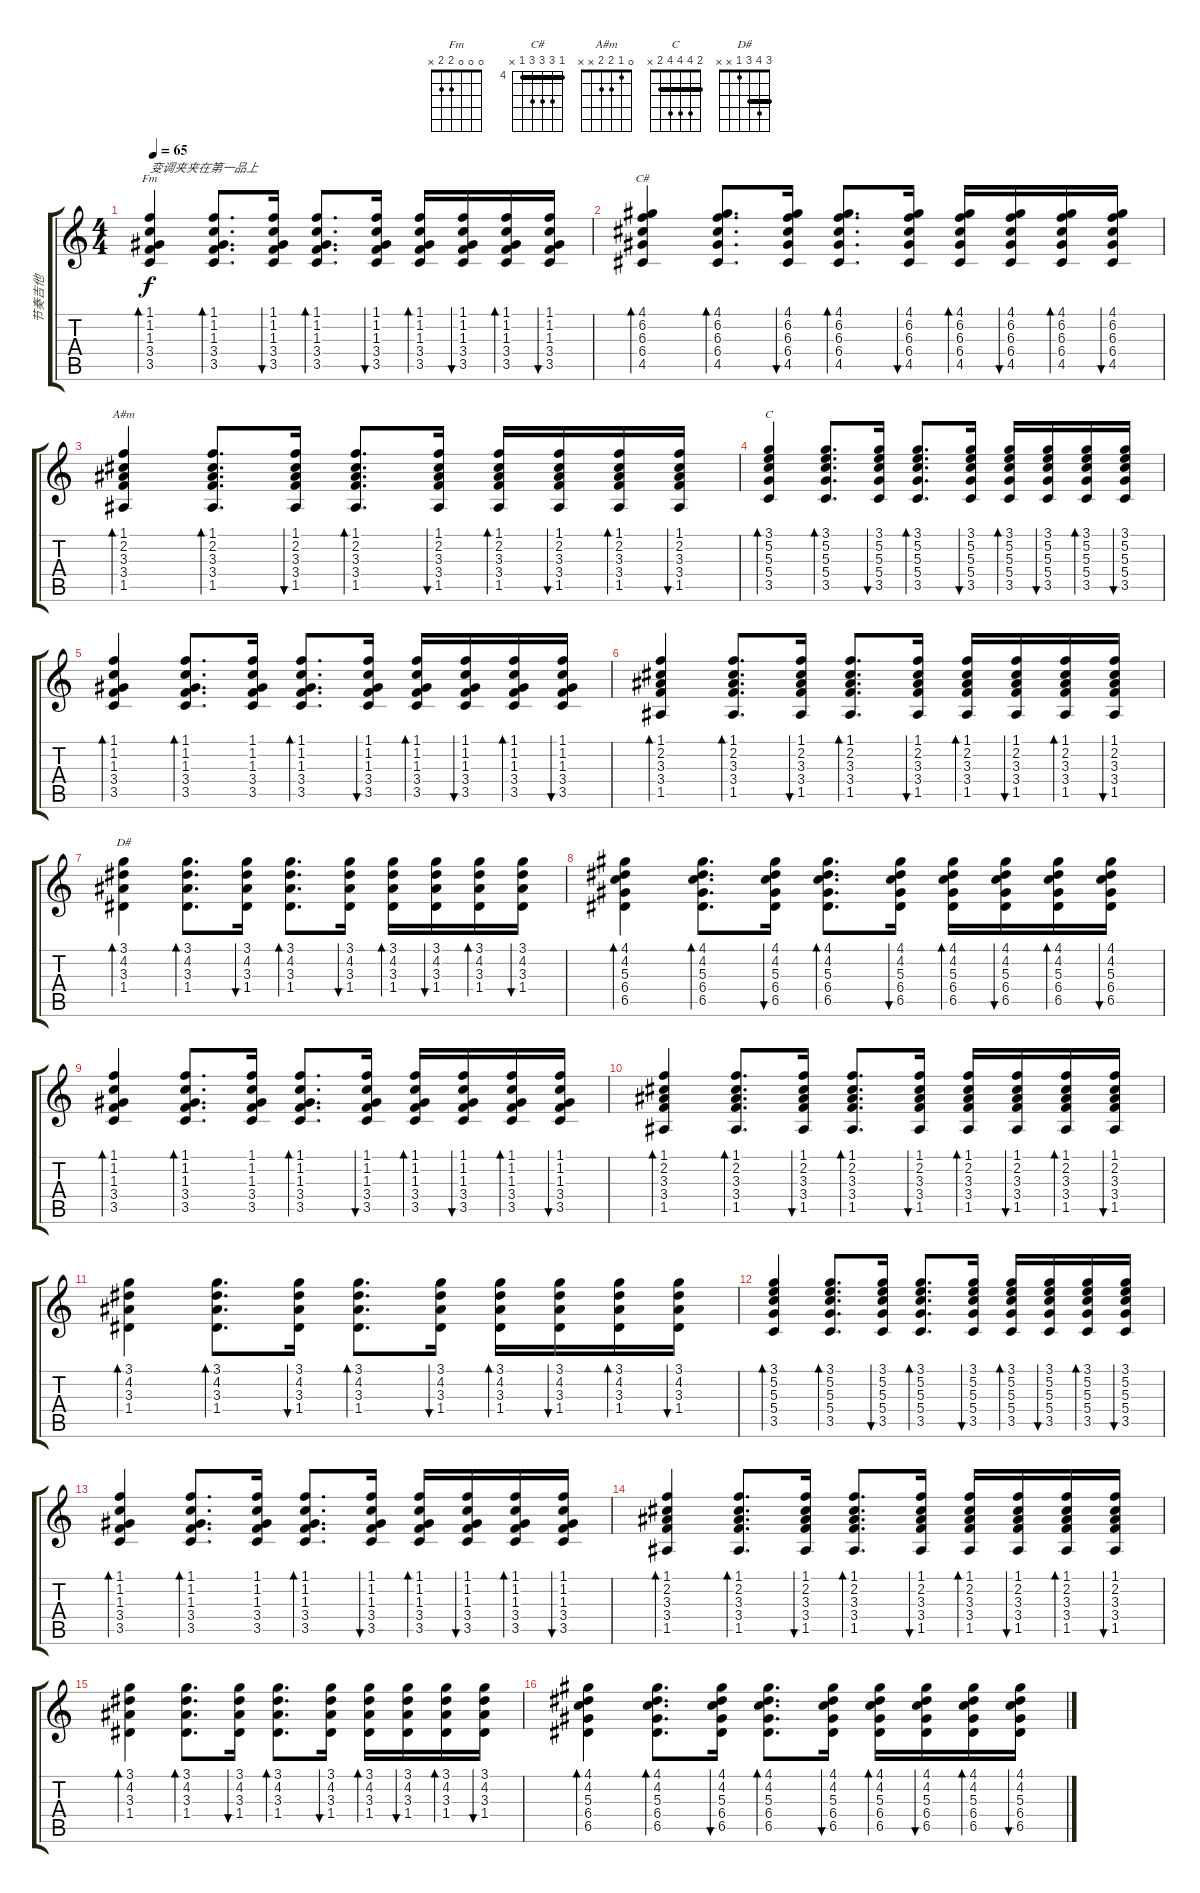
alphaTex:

\track ("节奏吉他" "节奏吉他") {instrument acousticguitarsteel}
\staff {score tabs}
\tuning (E4 B3 G3 D3 A2 E2) {hide}
\chord ("Fm" 0 0 0 2 2 x)
\chord ("C#" 4 6 6 6 4 x) {firstfret 4 barre 4}
\chord ("A#m" 0 1 2 2 x x)
\chord ("C" 2 4 4 4 2 x) {barre 2}
\chord ("D#" 3 4 3 1 x x) {barre 3}
\ts (4 4)
\tempo 65
\clef g2
\ks c
(1.1 1.2 1.3 3.4 3.5).4{bd 60 ch "Fm" txt "变调夹夹在第一品上" dy f instrument acousticguitarsteel} (1.1 1.2 1.3 3.4 3.5).8{d bd 60} (1.1 1.2 1.3 3.4 3.5).16{bu 60} (1.1 1.2 1.3 3.4 3.5).8{d bd 60} (1.1 1.2 1.3 3.4 3.5).16{bu 60} (1.1 1.2 1.3 3.4 3.5).16{bd 60} (1.1 1.2 1.3 3.4 3.5).16{bu 60} (1.1 1.2 1.3 3.4 3.5).16{bd 60} (1.1 1.2 1.3 3.4 3.5).16{bu 60} |
(4.1 6.2 6.3 6.4 4.5).4{bd 60 ch "C#"} (4.1 6.2 6.3 6.4 4.5).8{d bd 60} (4.1 6.2 6.3 6.4 4.5).16{bu 60} (4.1 6.2 6.3 6.4 4.5).8{d bd 60} (4.1 6.2 6.3 6.4 4.5).16{bu 60} (4.1 6.2 6.3 6.4 4.5).16{bd 60} (4.1 6.2 6.3 6.4 4.5).16{bu 60} (4.1 6.2 6.3 6.4 4.5).16{bd 60} (4.1 6.2 6.3 6.4 4.5).16{bu 60} |
(1.1 2.2 3.3 3.4 1.5).4{bd 60 ch "A#m"} (1.1 2.2 3.3 3.4 1.5).8{d bd 60} (1.1 2.2 3.3 3.4 1.5).16{bu 60} (1.1 2.2 3.3 3.4 1.5).8{d bd 60} (1.1 2.2 3.3 3.4 1.5).16{bu 60} (1.1 2.2 3.3 3.4 1.5).16{bd 60} (1.1 2.2 3.3 3.4 1.5).16{bu 60} (1.1 2.2 3.3 3.4 1.5).16{bd 60} (1.1 2.2 3.3 3.4 1.5).16{bu 60} |
(3.1 5.2 5.3 5.4 3.5).4{bd 60 ch "C"} (3.1 5.2 5.3 5.4 3.5).8{d bd 60} (3.1 5.2 5.3 5.4 3.5).16{bu 60} (3.1 5.2 5.3 5.4 3.5).8{d bd 60} (3.1 5.2 5.3 5.4 3.5).16{bu 60} (3.1 5.2 5.3 5.4 3.5).16{bd 60} (3.1 5.2 5.3 5.4 3.5).16{bu 60} (3.1 5.2 5.3 5.4 3.5).16{bd 60} (3.1 5.2 5.3 5.4 3.5).16{bu 60} |
(1.1 1.2 1.3 3.4 3.5).4{bd 60} (1.1 1.2 1.3 3.4 3.5).8{d bd 60} (1.1 1.2 1.3 3.4 3.5).16 (1.1 1.2 1.3 3.4 3.5).8{d bd 60} (1.1 1.2 1.3 3.4 3.5).16{bu 60} (1.1 1.2 1.3 3.4 3.5).16{bd 60} (1.1 1.2 1.3 3.4 3.5).16{bu 60} (1.1 1.2 1.3 3.4 3.5).16{bd 60} (1.1 1.2 1.3 3.4 3.5).16{bu 60} |
(1.1 2.2 3.3 3.4 1.5).4{bd 60} (1.1 2.2 3.3 3.4 1.5).8{d bd 60} (1.1 2.2 3.3 3.4 1.5).16{bu 60} (1.1 2.2 3.3 3.4 1.5).8{d bd 60} (1.1 2.2 3.3 3.4 1.5).16{bu 60} (1.1 2.2 3.3 3.4 1.5).16{bd 60} (1.1 2.2 3.3 3.4 1.5).16{bu 60} (1.1 2.2 3.3 3.4 1.5).16{bd 60} (1.1 2.2 3.3 3.4 1.5).16{bu 60} |
(3.1 4.2 3.3 1.4).4{bd 60 ch "D#"} (3.1 4.2 3.3 1.4).8{d bd 60} (3.1 4.2 3.3 1.4).16{bu 60} (3.1 4.2 3.3 1.4).8{d bd 60} (3.1 4.2 3.3 1.4).16{bu 60} (3.1 4.2 3.3 1.4).16{bd 60} (3.1 4.2 3.3 1.4).16{bu 60} (3.1 4.2 3.3 1.4).16{bd 60} (3.1 4.2 3.3 1.4).16{bu 60} |
(4.1 4.2 5.3 6.4 6.5).4{bd 60} (4.1 4.2 5.3 6.4 6.5).8{d bd 60} (4.1 4.2 5.3 6.4 6.5).16{bu 60} (4.1 4.2 5.3 6.4 6.5).8{d bd 60} (4.1 4.2 5.3 6.4 6.5).16{bu 60} (4.1 4.2 5.3 6.4 6.5).16{bd 60} (4.1 4.2 5.3 6.4 6.5).16{bu 60} (4.1 4.2 5.3 6.4 6.5).16{bd 60} (4.1 4.2 5.3 6.4 6.5).16{bu 60} |
(1.1 1.2 1.3 3.4 3.5).4{bd 60} (1.1 1.2 1.3 3.4 3.5).8{d bd 60} (1.1 1.2 1.3 3.4 3.5).16 (1.1 1.2 1.3 3.4 3.5).8{d bd 60} (1.1 1.2 1.3 3.4 3.5).16{bu 60} (1.1 1.2 1.3 3.4 3.5).16{bd 60} (1.1 1.2 1.3 3.4 3.5).16{bu 60} (1.1 1.2 1.3 3.4 3.5).16{bd 60} (1.1 1.2 1.3 3.4 3.5).16{bu 60} |
(1.1 2.2 3.3 3.4 1.5).4{bd 60} (1.1 2.2 3.3 3.4 1.5).8{d bd 60} (1.1 2.2 3.3 3.4 1.5).16{bu 60} (1.1 2.2 3.3 3.4 1.5).8{d bd 60} (1.1 2.2 3.3 3.4 1.5).16{bu 60} (1.1 2.2 3.3 3.4 1.5).16{bd 60} (1.1 2.2 3.3 3.4 1.5).16{bu 60} (1.1 2.2 3.3 3.4 1.5).16{bd 60} (1.1 2.2 3.3 3.4 1.5).16{bu 60} |
(3.1 4.2 3.3 1.4).4{bd 60} (3.1 4.2 3.3 1.4).8{d bd 60} (3.1 4.2 3.3 1.4).16{bu 60} (3.1 4.2 3.3 1.4).8{d bd 60} (3.1 4.2 3.3 1.4).16{bu 60} (3.1 4.2 3.3 1.4).16{bd 60} (3.1 4.2 3.3 1.4).16{bu 60} (3.1 4.2 3.3 1.4).16{bd 60} (3.1 4.2 3.3 1.4).16{bu 60} |
(3.1 5.2 5.3 5.4 3.5).4{bd 60} (3.1 5.2 5.3 5.4 3.5).8{d bd 60} (3.1 5.2 5.3 5.4 3.5).16{bu 60} (3.1 5.2 5.3 5.4 3.5).8{d bd 60} (3.1 5.2 5.3 5.4 3.5).16{bu 60} (3.1 5.2 5.3 5.4 3.5).16{bd 60} (3.1 5.2 5.3 5.4 3.5).16{bu 60} (3.1 5.2 5.3 5.4 3.5).16{bd 60} (3.1 5.2 5.3 5.4 3.5).16{bu 60} |
(1.1 1.2 1.3 3.4 3.5).4{bd 60} (1.1 1.2 1.3 3.4 3.5).8{d bd 60} (1.1 1.2 1.3 3.4 3.5).16 (1.1 1.2 1.3 3.4 3.5).8{d bd 60} (1.1 1.2 1.3 3.4 3.5).16{bu 60} (1.1 1.2 1.3 3.4 3.5).16{bd 60} (1.1 1.2 1.3 3.4 3.5).16{bu 60} (1.1 1.2 1.3 3.4 3.5).16{bd 60} (1.1 1.2 1.3 3.4 3.5).16{bu 60} |
(1.1 2.2 3.3 3.4 1.5).4{bd 60} (1.1 2.2 3.3 3.4 1.5).8{d bd 60} (1.1 2.2 3.3 3.4 1.5).16{bu 60} (1.1 2.2 3.3 3.4 1.5).8{d bd 60} (1.1 2.2 3.3 3.4 1.5).16{bu 60} (1.1 2.2 3.3 3.4 1.5).16{bd 60} (1.1 2.2 3.3 3.4 1.5).16{bu 60} (1.1 2.2 3.3 3.4 1.5).16{bd 60} (1.1 2.2 3.3 3.4 1.5).16{bu 60} |
(3.1 4.2 3.3 1.4).4{bd 60} (3.1 4.2 3.3 1.4).8{d bd 60} (3.1 4.2 3.3 1.4).16{bu 60} (3.1 4.2 3.3 1.4).8{d bd 60} (3.1 4.2 3.3 1.4).16{bu 60} (3.1 4.2 3.3 1.4).16{bd 60} (3.1 4.2 3.3 1.4).16{bu 60} (3.1 4.2 3.3 1.4).16{bd 60} (3.1 4.2 3.3 1.4).16{bu 60} |
(4.1 4.2 5.3 6.4 6.5).4{bd 60} (4.1 4.2 5.3 6.4 6.5).8{d bd 60} (4.1 4.2 5.3 6.4 6.5).16{bu 60} (4.1 4.2 5.3 6.4 6.5).8{d bd 60} (4.1 4.2 5.3 6.4 6.5).16{bu 60} (4.1 4.2 5.3 6.4 6.5).16{bd 60} (4.1 4.2 5.3 6.4 6.5).16{bu 60} (4.1 4.2 5.3 6.4 6.5).16{bd 60} (4.1 4.2 5.3 6.4 6.5).16{bu 60}
